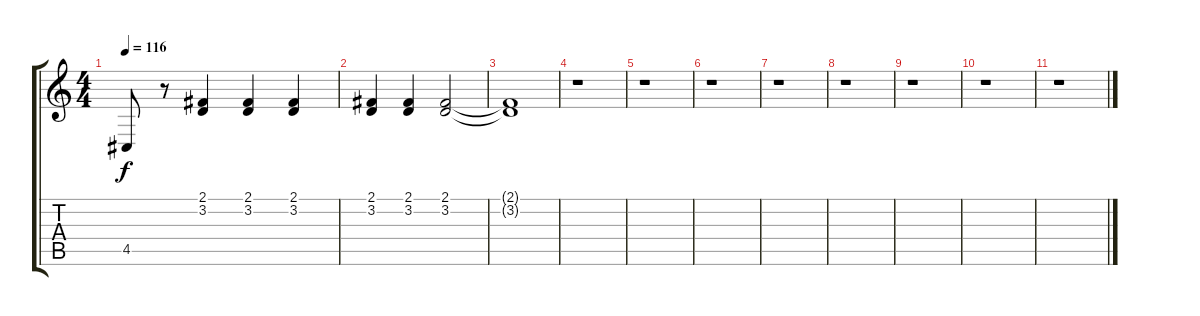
\track "" {instrument lead6voice}
\staff {score tabs}
\tuning (E4 B3 G3 D3 A2 E2) {hide}
\ts (4 4)
\tempo 116
\clef g2
\ks c
4.5.8{dy f} r.8 (2.1 3.2).4 (2.1 3.2).4 (2.1 3.2).4 |
(2.1 3.2).4 (2.1 3.2).4 (2.1 3.2).2 |
(2.1{t} 3.2{t}).1 |
r.1 |
r.1 |
r.1 |
r.1 |
r.1 |
r.1 |
r.1 |
r.1
